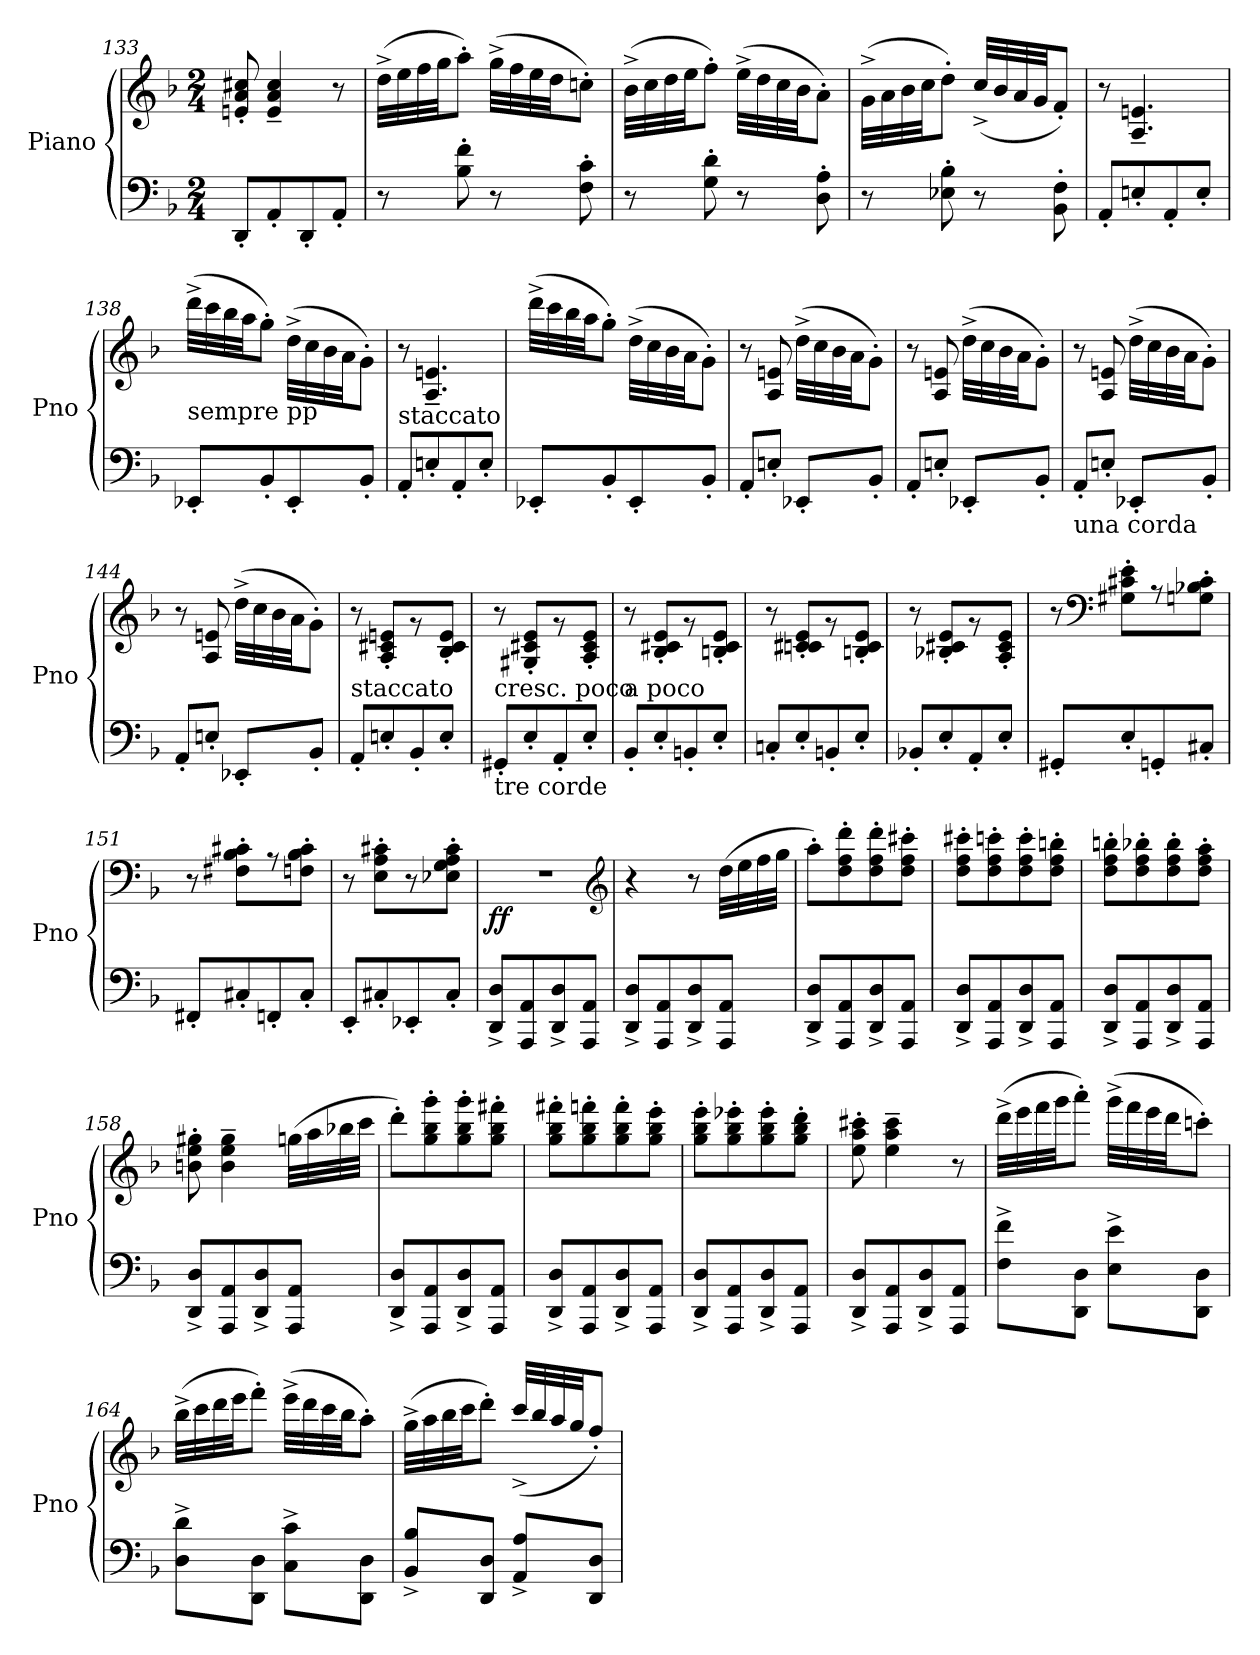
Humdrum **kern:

**kern	**kern	**dynam
*part1	*part1	*part1
*staff2	*staff1	*staff1/2
*I"Piano	*	*
*I'Pno	*	*
*clefF4	*clefG2	*
*k[b-]	*k[b-]	*
*F:	*F:	*
*M2/4	*M2/4	*
=133	=133	=133
8DD'/L	8en/' 8a/' 8cc#X/'	.
8AA'/	4e/~ 4a/~ 4cc#/~	.
8DD'/	.	.
8AA'/J	8r	.
=134	=134	=134
8r	(32dd^\LLL	.
.	32ee\	.
.	32ff\	.
.	32gg\JJ	.
8B-\' 8f\'	8aa'\J)	.
8r	(32gg^\LLL	.
.	32ff\	.
.	32ee\	.
.	32dd\JJ	.
8F\' 8c\'	8ccn'\J)	.
=135	=135	=135
8r	(32b-^\LLL	.
.	32cc\	.
.	32dd\	.
.	32ee\JJ	.
8G\' 8d\'	8ff'\J)	.
8r	(32ee^\LLL	.
.	32dd\	.
.	32cc\	.
.	32b-\JJ	.
8D\' 8A\'	8a'\J)	.
!!LO:LB:g=z
=136	=136	=136
8r	(32g^\LLL	.
.	32a\	.
.	32b-\	.
.	32cc\JJ	.
8E-X\' 8B-\'	8dd'\J)	.
8r	(32cc^/LLL	.
.	32b-/	.
.	32a/	.
.	32g/JJ	.
8BB-\' 8F\'	8f'/J)	.
=137	=137	=137
8AA'/L	8r	.
8En'/	4.A/~ 4.en/~	.
8AA'/	.	.
8E'/J	.	.
=138	=138	=138
!	!LO:TX:b:t=sempre pp	!
8EE-X'/L	(32ddd^\LLL	.
.	32ccc\	.
.	32bb-\	.
.	32aa\JJ	.
8BB-'/	8gg'\J)	.
8EE-'/	(32dd^\LLL	.
.	32cc\	.
.	32b-\	.
.	32a\JJ	.
8BB-'/J	8g'\J)	.
=139	=139	=139
!	!LO:TX:b:t=staccato	!
8AA'/L	8r	.
8En'/	4.A/~ 4.en/~	.
8AA'/	.	.
8E'/J	.	.
=140	=140	=140
8EE-X'/L	(32ddd^\LLL	.
.	32ccc\	.
.	32bb-\	.
.	32aa\JJ	.
8BB-'/	8gg'\J)	.
8EE-'/	(32dd^\LLL	.
.	32cc\	.
.	32b-\	.
.	32a\JJ	.
8BB-'/J	8g'\J)	.
!!LO:PB:g=z
=141	=141	=141
8AA'/L	8r	.
8En'/J	8A/ 8en/	.
8EE-X'/L	(32dd^\LLL	.
.	32cc\	.
.	32b-\	.
.	32a\JJ	.
8BB-'/J	8g'\J)	.
=142	=142	=142
8AA'/L	8r	.
8En'/J	8A/ 8en/	.
8EE-X'/L	(32dd^\LLL	.
.	32cc\	.
.	32b-\	.
.	32a\JJ	.
8BB-'/J	8g'\J)	.
=143	=143	=143
!LO:TX:b:t=una corda	!	!
8AA'/L	8r	.
8En'/J	8A/ 8en/	.
8EE-X'/L	(32dd^\LLL	.
.	32cc\	.
.	32b-\	.
.	32a\JJ	.
8BB-'/J	8g'\J)	.
=144	=144	=144
8AA'/L	8r	.
8En'/J	8A/ 8en/	.
8EE-X'/L	(32dd^\LLL	.
.	32cc\	.
.	32b-\	.
.	32a\JJ	.
8BB-'/J	8g'\J)	.
=145	=145	=145
!LO:TX:a:t=staccato	!	!
8AA'/L	8r	.
8En'/	8A/' 8c#X/' 8en/'L	.
8BB-'/	8rg	.
8E'/J	8B-/' 8c#/' 8e/'J	.
=146	=146	=146
!LO:TX:a:t=cresc. poco	!	!
!LO:TX:b:t=tre corde	!	!
8GG#X'/L	8r	.
8E'/	8G#X/' 8c#X/' 8e/'L	.
8AA'/	8rg	.
8E'/J	8A/' 8c#/' 8e/'J	.
=147	=147	=147
!LO:TX:a:t=a poco	!	!
8BB-'/L	8r	.
8E'/	8B-/' 8c#X/' 8e/'L	.
8BBn'/	8rg	.
8E'/J	8Bn/' 8c#/' 8e/'J	.
!!LO:LB:g=z
=148	=148	=148
8Cn'/L	8r	.
8E'/	8cn/' 8c#X/' 8e/'L	.
8BBn'/	8rg	.
8E'/J	8Bn/' 8c#/' 8e/'J	.
=149	=149	=149
8BB-X'/L	8r	.
8E'/	8B-X/' 8c#X/' 8e/'L	.
8AA'/	8rg	.
8E'/J	8A/' 8c#/' 8e/'J	.
=150	=150	=150
8GG#X'/L	8r	.
*	*clefF4	*
8E'/	8G#X\' 8c#X\' 8e\'L	.
8GGn'/	8r	.
8C#X'/J	8Gn\' 8B-X\' 8c#\'J	.
=151	=151	=151
8FF#X'/L	8r	.
8C#X'/	8F#X\' 8B-\' 8c#X\'L	.
8FFn'/	8r	.
8C#'/J	8Fn\' 8B-\' 8c#\'J	.
=152	=152	=152
8EE'/L	8r	.
8C#X'/	8E\' 8A\' 8c#X\'L	.
8EE-X'/	8r	.
8C#'/J	8E-X\' 8G\' 8A\' 8c#\'J	.
!!LO:LB:g=z
=153	=153	=153
!	!	!LO:DY:b
8DD/^ 8D/^L	2r	ff
8AAA/ 8AA/	.	.
8DD/^ 8D/^	.	.
8AAA/ 8AA/J	.	.
*	*clefG2	*
=154	=154	=154
8DD/^ 8D/^L	4r	.
8AAA/ 8AA/	.	.
8DD/^ 8D/^	8r	.
8AAA/ 8AA/J	(32dd\LLL	.
.	32ee\	.
.	32ff\	.
.	32gg\JJJ	.
=155	=155	=155
8DD/^ 8D/^L	8aa'\L)	.
8AAA/ 8AA/	8dd\' 8ff\' 8ddd\'	.
8DD/^ 8D/^	8dd\' 8ff\' 8ddd\'	.
8AAA/ 8AA/J	8dd\' 8ff\' 8ccc#X\'J	.
=156	=156	=156
8DD/^ 8D/^L	8dd\' 8ff\' 8ccc#X\'L	.
8AAA/ 8AA/	8dd\' 8ff\' 8cccn\'	.
8DD/^ 8D/^	8dd\' 8ff\' 8ccc\'	.
8AAA/ 8AA/J	8dd\' 8ff\' 8bbn\'J	.
=157	=157	=157
8DD/^ 8D/^L	8dd\' 8ff\' 8bbn\'L	.
8AAA/ 8AA/	8dd\' 8ff\' 8bb-X\'	.
8DD/^ 8D/^	8dd\' 8ff\' 8bb-\'	.
8AAA/ 8AA/J	8dd\' 8ff\' 8aa\'J	.
=158	=158	=158
8DD/^ 8D/^L	8bn\' 8ee\' 8gg#X\'	.
8AAA/ 8AA/	4b\~ 4ee\~ 4gg#\~	.
8DD/^ 8D/^	.	.
8AAA/ 8AA/J	(32ggn\LLL	.
.	32aa\	.
.	32bb-X\	.
.	32ccc\JJJ	.
!!LO:LB:g=z
=159	=159	=159
8DD/^ 8D/^L	8ddd'\L)	.
8AAA/ 8AA/	8gg\' 8bb-\' 8ggg\'	.
8DD/^ 8D/^	8gg\' 8bb-\' 8ggg\'	.
8AAA/ 8AA/J	8gg\' 8bb-\' 8fff#X\'J	.
=160	=160	=160
8DD/^ 8D/^L	8gg\' 8bb-\' 8fff#X\'L	.
8AAA/ 8AA/	8gg\' 8bb-\' 8fffn\'	.
8DD/^ 8D/^	8gg\' 8bb-\' 8fff\'	.
8AAA/ 8AA/J	8gg\' 8bb-\' 8eee\'J	.
=161	=161	=161
8DD/^ 8D/^L	8gg\' 8bb-\' 8eee\'L	.
8AAA/ 8AA/	8gg\' 8bb-\' 8eee-X\'	.
8DD/^ 8D/^	8gg\' 8bb-\' 8eee-\'	.
8AAA/ 8AA/J	8gg\' 8bb-\' 8ddd\'J	.
=162	=162	=162
8DD/^ 8D/^L	8ee\' 8aa\' 8ccc#X\'	.
8AAA/ 8AA/	4ee\~ 4aa\~ 4ccc#\~	.
8DD/^ 8D/^	.	.
8AAA/ 8AA/J	8r	.
=163	=163	=163
8F\^ 8f\^L	(32ddd^\LLL	.
.	32eee\	.
.	32fff\	.
.	32ggg\JJ	.
8DD\ 8D\J	8aaa'\J)	.
8E\^ 8e\^L	(32ggg^\LLL	.
.	32fff\	.
.	32eee\	.
.	32ddd\JJ	.
8DD\ 8D\J	8cccn'\J)	.
=164	=164	=164
8D\^ 8d\^L	(32bb-^\LLL	.
.	32ccc\	.
.	32ddd\	.
.	32eee\JJ	.
8DD\ 8D\J	8fff'\J)	.
8C\^ 8c\^L	(32eee^\LLL	.
.	32ddd\	.
.	32ccc\	.
.	32bb-\JJ	.
8DD\ 8D\J	8aa'\J)	.
!!LO:LB:g=z
=165	=165	=165
8BB-/^ 8B-/^L	(32gg^\LLL	.
.	32aa\	.
.	32bb-\	.
.	32ccc\JJ	.
8DD/ 8D/J	8ddd'\J)	.
8AA/^ 8A/^L	(32ccc^/LLL	.
.	32bb-/	.
.	32aa/	.
.	32gg/JJ	.
8DD/ 8D/J	8ff'/J)	.
=	=	=
*-	*-	*-
